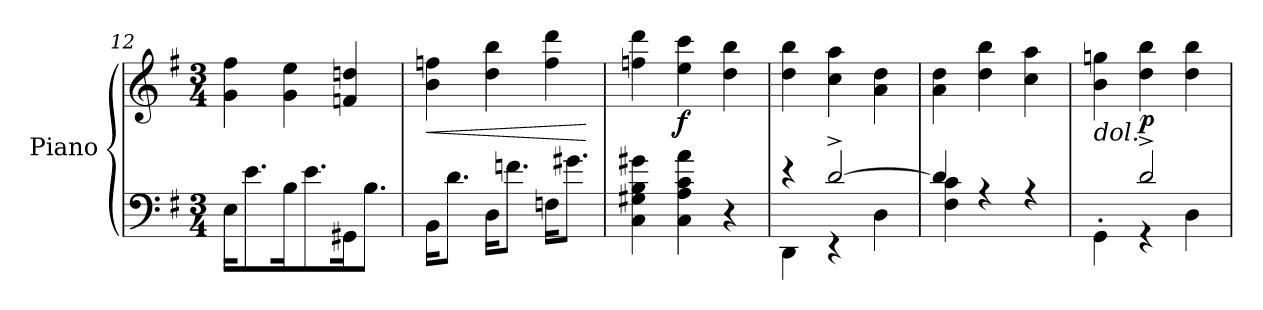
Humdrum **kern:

**kern	**kern	**dynam
*part1	*part1	*part1
*staff2	*staff1	*staff1/2
*I"Piano	*	*
*I'Pno.	*	*
*clefF4	*clefG2	*
*k[f#]	*k[f#]	*
*M3/4	*M3/4	*
=12	=12	=12
16E\K	4g\ 4ff#\	.
8.e\	.	.
16B\K	4g\ 4ee\	.
8.e\	.	.
16GG#X\K	4fn/ 4ddn/	.
8.B\J	.	.
!!LO:LB:g=z
=13	=13	=13
!	!	!LO:HP:b
16BB\KL	4b\ 4ffn\	<
8.d\J	.	.
16D\KL	4dd\ 4bb\	.
8.fn\J	.	.
16Fn\KL	4ff\ 4ddd\	.
8.g#X\J	.	.
.	.	[
=14	=14	=14
4C\ 4G#X\ 4B\ 4g#X\	4ffn\ 4ddd\	.
!	!	!LO:DY:b
4C\ 4A\ 4c\ 4a\	4ee\ 4ccc\	f
4r	4dd\ 4bb\	.
=15	=15	=15
*^	*	*
4r	4DD\	4dd\ 4bb\	.
[2d^/	4r	4cc\ 4aa\	.
.	4D\	4a\ 4dd\	.
=16	=16	=16	=16
4d/]	4F#\ 4c\	4a\ 4dd\	.
2rFyy	4rA	4dd\ 4bb\	.
.	4rA	4cc\ 4aa\	.
=17	=17	=17	=17
!	!	!LO:TX:b:i:t=dol.	!
4rAyy	4GG'\	4b\ 4ggn\	.
!	!	!	!LO:DY:b
2d^/	4r	4dd\ 4bb\	p
.	4D\	4dd\ 4bb\	.
*v	*v	*	*
=	=	=
*-	*-	*-
